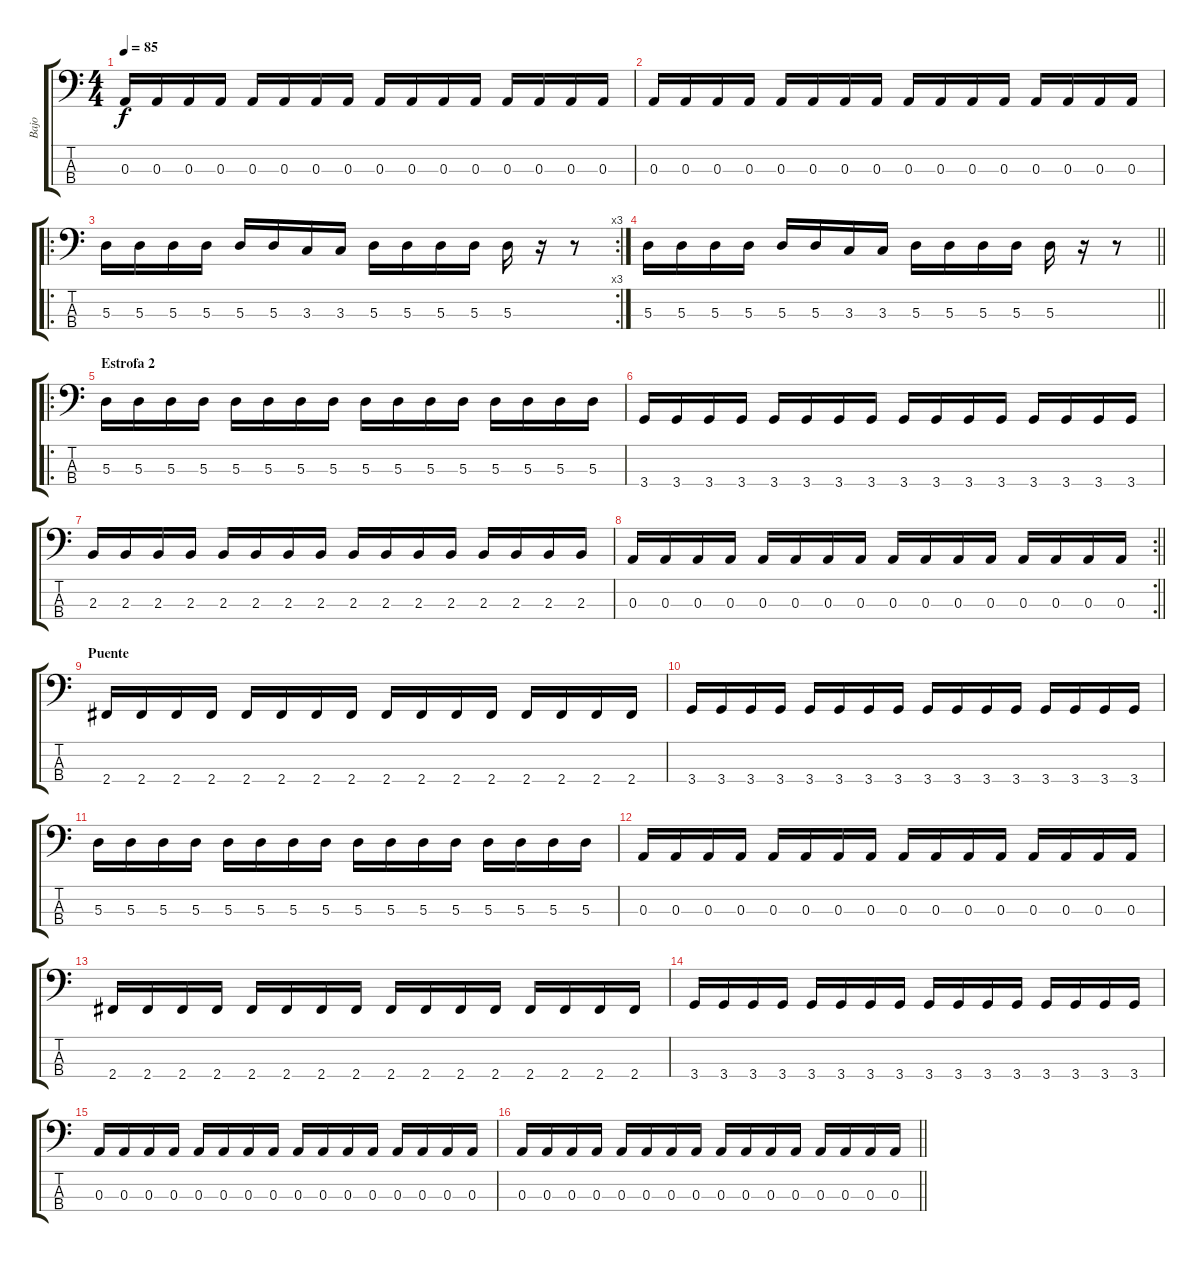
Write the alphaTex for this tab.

\track ("Bajo" "Bajo") {instrument electricbasspick}
\staff {score tabs}
\tuning (G2 D2 A1 E1) {hide}
\ts (4 4)
\tempo 85
\clef f4
\ks c
0.3.16{dy f} 0.3.16 0.3.16 0.3.16 0.3.16 0.3.16 0.3.16 0.3.16 0.3.16 0.3.16 0.3.16 0.3.16 0.3.16 0.3.16 0.3.16 0.3.16 |
0.3.16 0.3.16 0.3.16 0.3.16 0.3.16 0.3.16 0.3.16 0.3.16 0.3.16 0.3.16 0.3.16 0.3.16 0.3.16 0.3.16 0.3.16 0.3.16 |
\ro
\rc 3
5.3.16 5.3.16 5.3.16 5.3.16 5.3.16 5.3.16 3.3.16 3.3.16 5.3.16 5.3.16 5.3.16 5.3.16 5.3.16 r.16 r.8 |
\barLineRight lightlight
5.3.16 5.3.16 5.3.16 5.3.16 5.3.16 5.3.16 3.3.16 3.3.16 5.3.16 5.3.16 5.3.16 5.3.16 5.3.16 r.16 r.8 |
\ro
\section ("" "Estrofa 2")
5.3.16 5.3.16 5.3.16 5.3.16 5.3.16 5.3.16 5.3.16 5.3.16 5.3.16 5.3.16 5.3.16 5.3.16 5.3.16 5.3.16 5.3.16 5.3.16 |
3.4.16 3.4.16 3.4.16 3.4.16 3.4.16 3.4.16 3.4.16 3.4.16 3.4.16 3.4.16 3.4.16 3.4.16 3.4.16 3.4.16 3.4.16 3.4.16 |
2.3.16 2.3.16 2.3.16 2.3.16 2.3.16 2.3.16 2.3.16 2.3.16 2.3.16 2.3.16 2.3.16 2.3.16 2.3.16 2.3.16 2.3.16 2.3.16 |
\rc 2
\barLineRight lightlight
0.3.16 0.3.16 0.3.16 0.3.16 0.3.16 0.3.16 0.3.16 0.3.16 0.3.16 0.3.16 0.3.16 0.3.16 0.3.16 0.3.16 0.3.16 0.3.16 |
\section ("" "Puente")
2.4.16 2.4.16 2.4.16 2.4.16 2.4.16 2.4.16 2.4.16 2.4.16 2.4.16 2.4.16 2.4.16 2.4.16 2.4.16 2.4.16 2.4.16 2.4.16 |
3.4.16 3.4.16 3.4.16 3.4.16 3.4.16 3.4.16 3.4.16 3.4.16 3.4.16 3.4.16 3.4.16 3.4.16 3.4.16 3.4.16 3.4.16 3.4.16 |
5.3.16 5.3.16 5.3.16 5.3.16 5.3.16 5.3.16 5.3.16 5.3.16 5.3.16 5.3.16 5.3.16 5.3.16 5.3.16 5.3.16 5.3.16 5.3.16 |
0.3.16 0.3.16 0.3.16 0.3.16 0.3.16 0.3.16 0.3.16 0.3.16 0.3.16 0.3.16 0.3.16 0.3.16 0.3.16 0.3.16 0.3.16 0.3.16 |
2.4.16 2.4.16 2.4.16 2.4.16 2.4.16 2.4.16 2.4.16 2.4.16 2.4.16 2.4.16 2.4.16 2.4.16 2.4.16 2.4.16 2.4.16 2.4.16 |
3.4.16 3.4.16 3.4.16 3.4.16 3.4.16 3.4.16 3.4.16 3.4.16 3.4.16 3.4.16 3.4.16 3.4.16 3.4.16 3.4.16 3.4.16 3.4.16 |
0.3.16 0.3.16 0.3.16 0.3.16 0.3.16 0.3.16 0.3.16 0.3.16 0.3.16 0.3.16 0.3.16 0.3.16 0.3.16 0.3.16 0.3.16 0.3.16 |
\barLineRight lightlight
0.3.16 0.3.16 0.3.16 0.3.16 0.3.16 0.3.16 0.3.16 0.3.16 0.3.16 0.3.16 0.3.16 0.3.16 0.3.16 0.3.16 0.3.16 0.3.16
